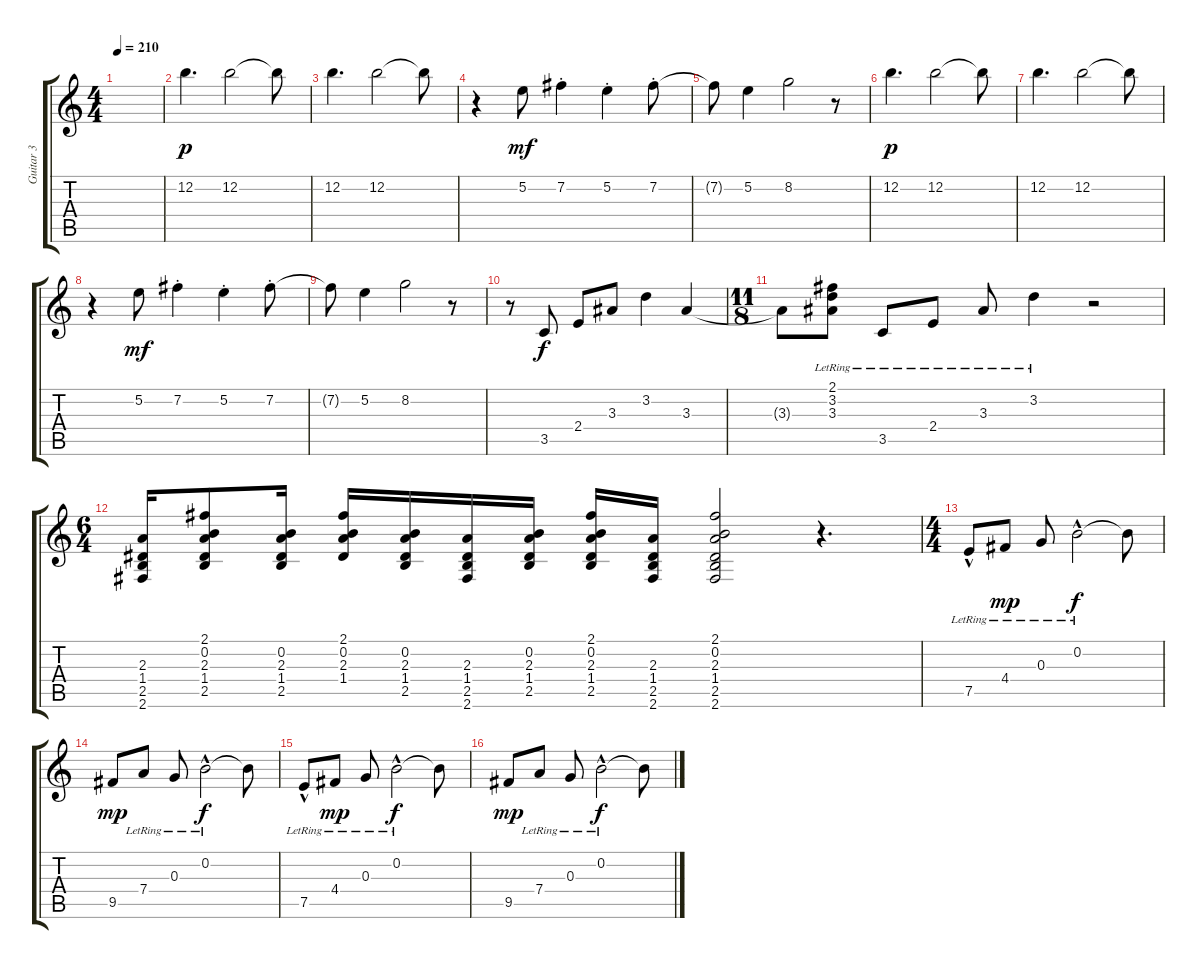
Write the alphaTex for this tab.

\track ("Guitar 3" "Guitar 3") {instrument acousticguitarnylon}
\staff {score tabs}
\tuning (E4 B3 G3 D3 A2 E2) {hide}
\ts (4 4)
\tempo 210
\clef g2
\ks c
|
12.2.4{d dy p} 12.2.2 12.2{t}.8 |
12.2.4{d} 12.2.2 12.2{t}.8 |
r.4 5.2.8{dy mf} 7.2{st}.4 5.2{st}.4 7.2{st}.8 |
7.2{t}.8 5.2.4 8.2.2 r.8 |
12.2.4{d dy p} 12.2.2 12.2{t}.8 |
12.2.4{d} 12.2.2 12.2{t}.8 |
r.4 5.2.8{dy mf} 7.2{st}.4 5.2{st}.4 7.2{st}.8 |
7.2{t}.8 5.2.4 8.2.2 r.8 |
r.8 3.5.8{dy f} 2.4.8 3.3.8 3.2.4 3.3.4 |
\ts (11 8)
3.3{t}.8 (2.1{lr} 3.2{lr} 3.3{lr}).8 3.5{lr}.8 2.4{lr}.8 3.3{lr}.8 3.2{lr}.4 r.2 |
\ts (6 4)
(2.3 1.4 2.5 2.6).16 (2.1 0.2 2.3 1.4 2.5).8 (0.2 2.3 1.4 2.5).16 (2.1 0.2 2.3 1.4).16 (0.2 2.3 1.4 2.5).16 (2.3 1.4 2.5 2.6).16 (0.2 2.3 1.4 2.5).16 (2.1 0.2 2.3 1.4 2.5).16 (2.3 1.4 2.5 2.6).16 (2.1 0.2 2.3 1.4 2.5 2.6).2 r.4{d} |
\ts (4 4)
7.5{hac lr}.8 4.4{lr}.8{dy mp} 0.3{lr}.8 0.2{hac lr}.2{dy f} 0.2{t}.8 |
9.5.8{dy mp} 7.4{lr}.8 0.3{lr}.8 0.2{hac lr}.2{dy f} 0.2{t}.8 |
7.5{hac lr}.8 4.4{lr}.8{dy mp} 0.3{lr}.8 0.2{hac lr}.2{dy f} 0.2{t}.8 |
9.5.8{dy mp} 7.4{lr}.8 0.3{lr}.8 0.2{hac lr}.2{dy f} 0.2{t}.8
